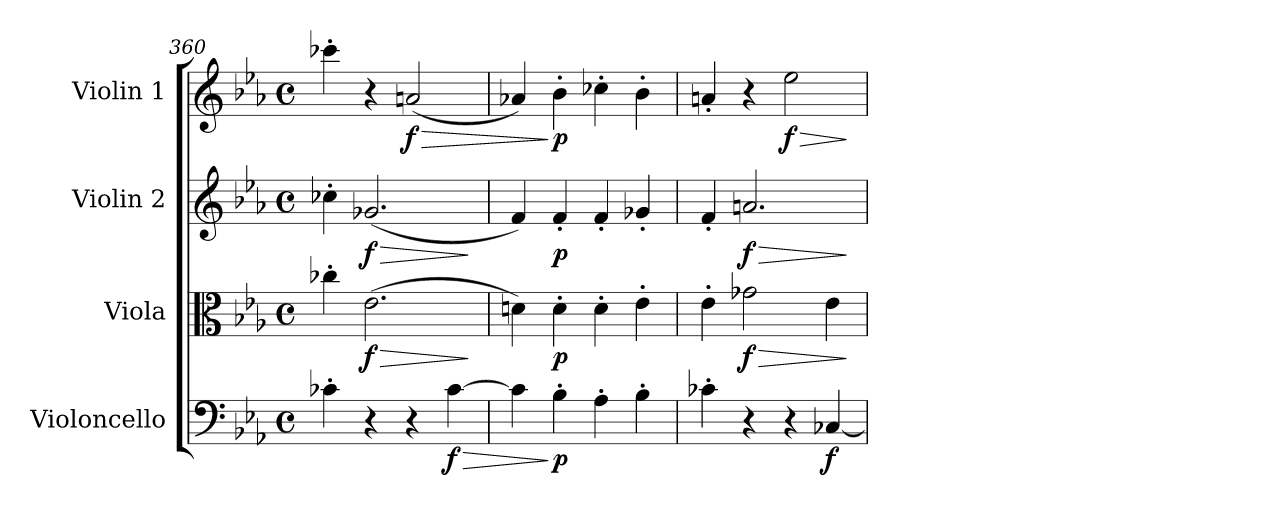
**kern	**dynam	**kern	**dynam	**kern	**dynam	**kern	**dynam
*part4	*part4	*part3	*part3	*part2	*part2	*part1	*part1
*staff4	*staff4	*staff3	*staff3	*staff2	*staff2	*staff1	*staff1
*I"Violoncello	*	*I"Viola	*	*I"Violin 2	*	*I"Violin 1	*
*I'Vc	*	*I'Vla	*	*I'Vln	*	*I'Vln	*
*clefF4	*	*clefC3	*	*clefG2	*	*clefG2	*
*k[b-e-a-]	*	*k[b-e-a-]	*	*k[b-e-a-]	*	*k[b-e-a-]	*
*M4/4	*	*M4/4	*	*M4/4	*	*M4/4	*
*met(c)	*	*met(c)	*	*met(c)	*	*met(c)	*
=360	=360	=360	=360	=360	=360	=360	=360
4c-X'\	.	4cc-X'\	.	4cc-X'\	.	4ccc-X'\	.
!	!	!	!LO:HP:b	!	!LO:HP:b	!	!
!	!	!	!LO:DY:n=1:b	!	!LO:DY:n=1:b	!	!
4r	.	(2.e-\	> f	(2.g-X/	> f	4r	.
!	!	!	!	!	!	!	!LO:HP:b
!	!	!	!	!	!	!	!LO:DY:n=1:b
4r	.	.	.	.	.	(2an/	> f
!	!LO:HP:b	!	!	!	!	!	!
!	!LO:DY:n=1:b	!	!	!	!	!	!
[4c-\	> f	.	.	.	.	.	.
.	.	.	]	.	]	.	.
=361	=361	=361	=361	=361	=361	=361	=361
4c-\]	.	4dn\)	.	4f/)	.	4a-X/)	.
!	!LO:DY:n=1:b	!	!LO:DY:b	!	!LO:DY:b	!	!LO:DY:n=1:b
4B-'\	] p	4d'\	p	4f'/	p	4b-'\	] p
4A-'\	.	4d'\	.	4f'/	.	4cc-X'\	.
4B-'\	.	4e-'\	.	4g-X'/	.	4b-'\	.
=362	=362	=362	=362	=362	=362	=362	=362
4c-X'\	.	4e-'\	.	4f'/	.	4an'/	.
!	!	!	!LO:HP:b	!	!LO:HP:b	!	!
!	!	!	!LO:DY:n=1:b	!	!LO:DY:n=1:b	!	!
4r	.	2g-X\	> f	2.an/	> f	4r	.
!	!	!	!	!	!	!	!LO:HP:b
!	!	!	!	!	!	!	!LO:DY:n=1:b
4r	.	.	.	.	.	2ee-\	> f
!	!LO:DY:b	!	!	!	!	!	!
[4C-X/	f	4e-\	.	.	.	.	.
.	.	.	]	.	]	.	]
=	=	=	=	=	=	=	=
*-	*-	*-	*-	*-	*-	*-	*-
